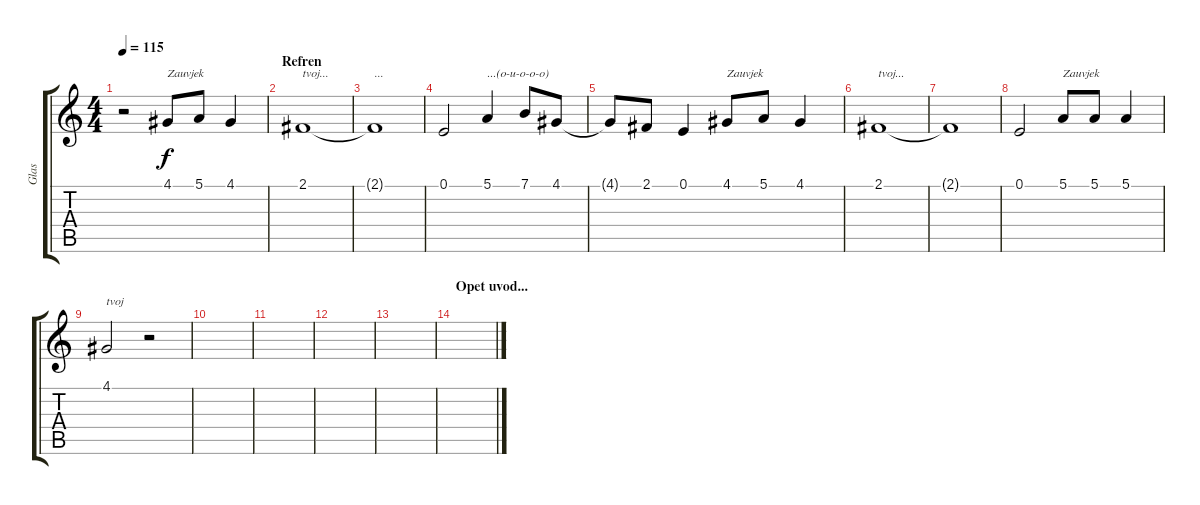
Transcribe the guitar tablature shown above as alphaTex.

\track ("Glas" "Glas") {instrument violin}
\staff {score tabs}
\tuning (E4 B3 G3 D3 A2 E2) {hide}
\ts (4 4)
\tempo 115
\clef g2
\ks c
r.2{dy f} 4.1.8{txt "Zauvjek"} 5.1.8 4.1.4 |
\section ("" "Refren")
2.1.1{txt "tvoj..."} |
2.1{t}.1{txt "..."} |
0.1.2 5.1.4{txt "...(o-u-o-o-o)"} 7.1.8 4.1.8 |
4.1{t}.8 2.1.8 0.1.4 4.1.8{txt "Zauvjek"} 5.1.8 4.1.4 |
2.1.1{txt "tvoj..."} |
2.1{t}.1 |
0.1.2 5.1.8{txt "Zauvjek"} 5.1.8 5.1.4 |
4.1.2{txt "tvoj"} r.2 |
|
|
|
|
\section ("" "Opet uvod...")
